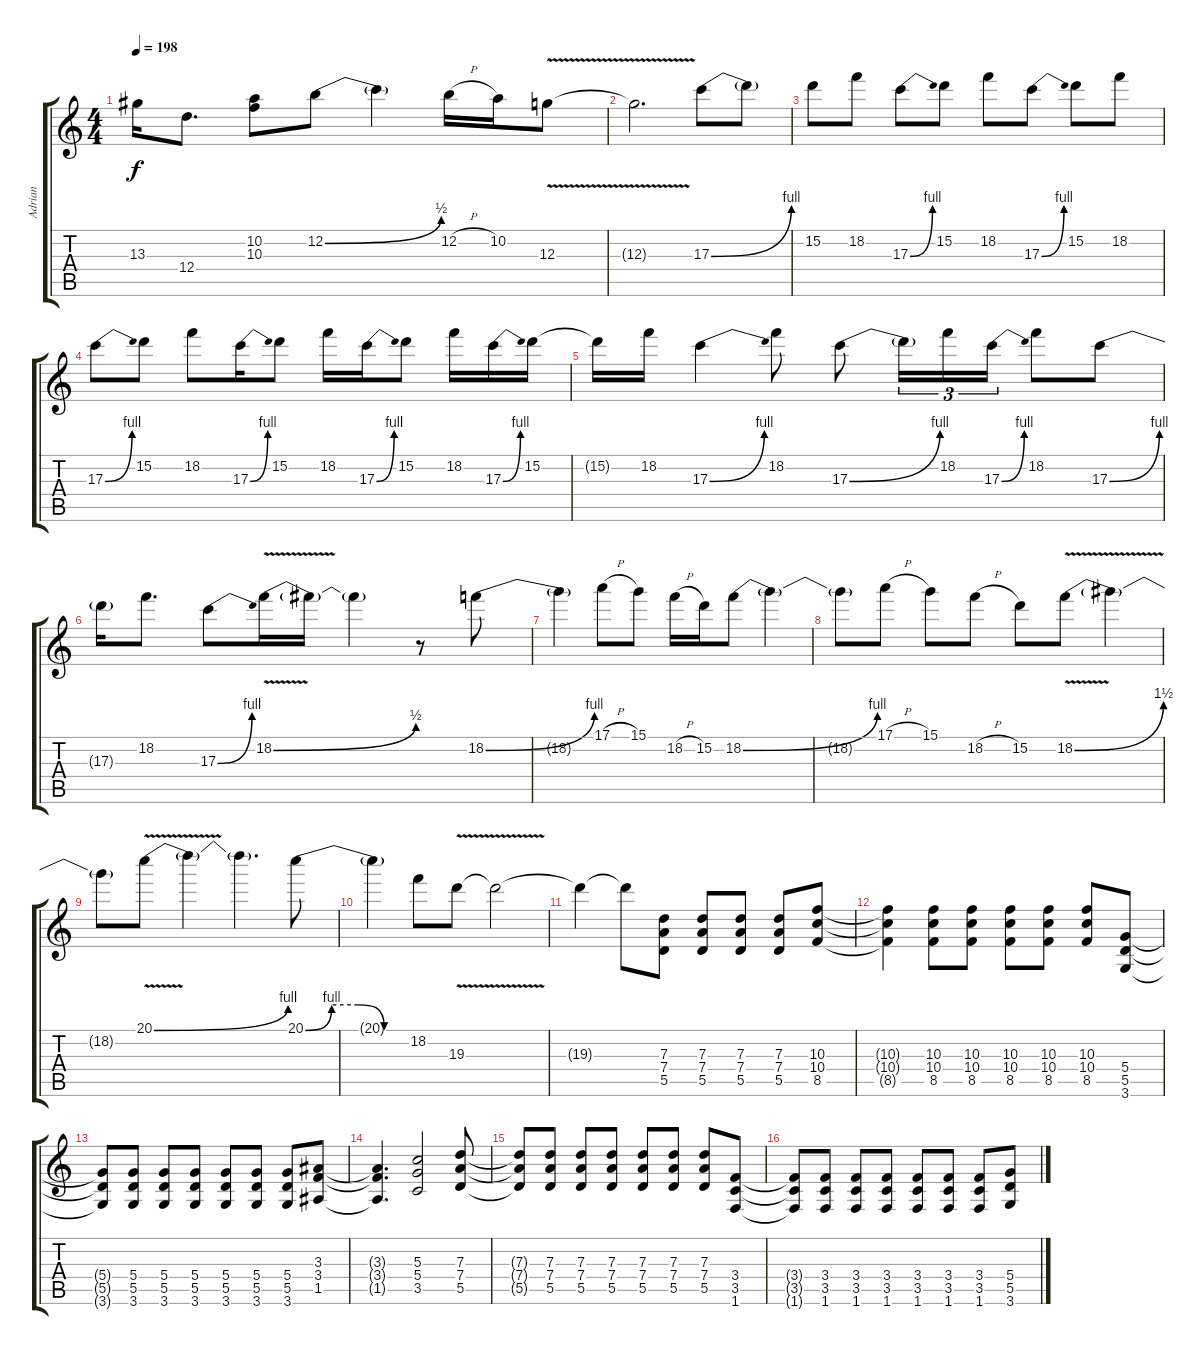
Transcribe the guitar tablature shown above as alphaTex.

\track ("Adrian" "Adrian") {instrument overdrivenguitar}
\staff {score tabs}
\tuning (E4 B3 G3 D3 A2 E2) {hide}
\ts (4 4)
\tempo 198
\clef g2
\ks c
13.3.16{dy f} 12.4.8{d} (10.2 10.3).8 12.2{be (bend 0 0 60 2)}.8 12.2{t}.4 12.2{h}.16 10.2.16 12.3{v}.8 |
12.3{t}.2{d} 17.3{be (bend 0 0 60 4)}.8 17.3{t}.8 |
15.2.8 18.2.8 17.3{be (bend 0 0 60 4)}.8 15.2.8 18.2.8 17.3{be (bend 0 0 60 4)}.8 15.2.8 18.2.8 |
17.3{be (bend 0 0 60 4)}.8 15.2.8 18.2.8 17.3{be (bend 0 0 60 4)}.16 15.2.8 18.2.16 17.3{be (bend 0 0 60 4)}.16 15.2.8 18.2.16 17.3{be (bend 0 0 60 4)}.16 15.2.16 |
15.2{t}.16 18.2.16 17.3{be (bend 0 0 60 4)}.4 18.2.8 17.3{be (bend 0 0 60 4)}.8 17.3{t}.16{tu (3 2)} 18.2.16{tu (3 2)} 17.3{be (bend 0 0 60 4)}.16{tu (3 2)} 18.2.8 17.3{be (bend 0 0 60 4)}.8 |
17.3{t}.16 18.2.8{d} 17.3{be (bend 0 0 60 4)}.8 18.2{be (bend 0 0 60 2) v}.16 18.2{t}.16 18.2{t}.4 r.8 18.2{be (bend 0 0 60 4)}.8 |
18.2{t}.4 17.1{h}.8 15.1.8 18.2{h}.16 15.2.16 18.2{be (bend 0 0 60 4)}.8 18.2{t}.4 |
18.2{t}.8 17.1{h}.8 15.1.8 18.2{h}.8 15.2.8 18.2{be (bend 0 0 60 6) v}.8 18.2{t}.4 |
18.2{t}.8 20.1{be (bend 0 0 60 4) v}.8 20.1{t}.4 20.1{t}.4{d} 20.1{be (custom 0 0 15 4 30 4 45 0 60 0)}.8 |
20.1{t}.4 18.2.8 19.3{v}.8 19.3{t}.2 |
19.3{t}.4 19.3{t}.8 (7.3 7.4 5.5).8 (7.3 7.4 5.5).8 (7.3 7.4 5.5).8 (7.3 7.4 5.5).8 (10.3 10.4 8.5).8 |
(10.3{t} 10.4{t} 8.5{t}).4 (10.3 10.4 8.5).8 (10.3 10.4 8.5).8 (10.3 10.4 8.5).8 (10.3 10.4 8.5).8 (10.3 10.4 8.5).8 (5.4 5.5 3.6).8 |
(5.4{t} 5.5{t} 3.6{t}).8 (5.4 5.5 3.6).8 (5.4 5.5 3.6).8 (5.4 5.5 3.6).8 (5.4 5.5 3.6).8 (5.4 5.5 3.6).8 (5.4 5.5 3.6).8 (3.3 3.4 1.5).8 |
(3.3{t} 3.4{t} 1.5{t}).4{d} (5.3 5.4 3.5).2 (7.3 7.4 5.5).8 |
(7.3{t} 7.4{t} 5.5{t}).8 (7.3 7.4 5.5).8 (7.3 7.4 5.5).8 (7.3 7.4 5.5).8 (7.3 7.4 5.5).8 (7.3 7.4 5.5).8 (7.3 7.4 5.5).8 (3.4 3.5 1.6).8 |
(3.4{t} 3.5{t} 1.6{t}).8 (3.4 3.5 1.6).8 (3.4 3.5 1.6).8 (3.4 3.5 1.6).8 (3.4 3.5 1.6).8 (3.4 3.5 1.6).8 (3.4 3.5 1.6).8 (5.4 5.5 3.6).8
